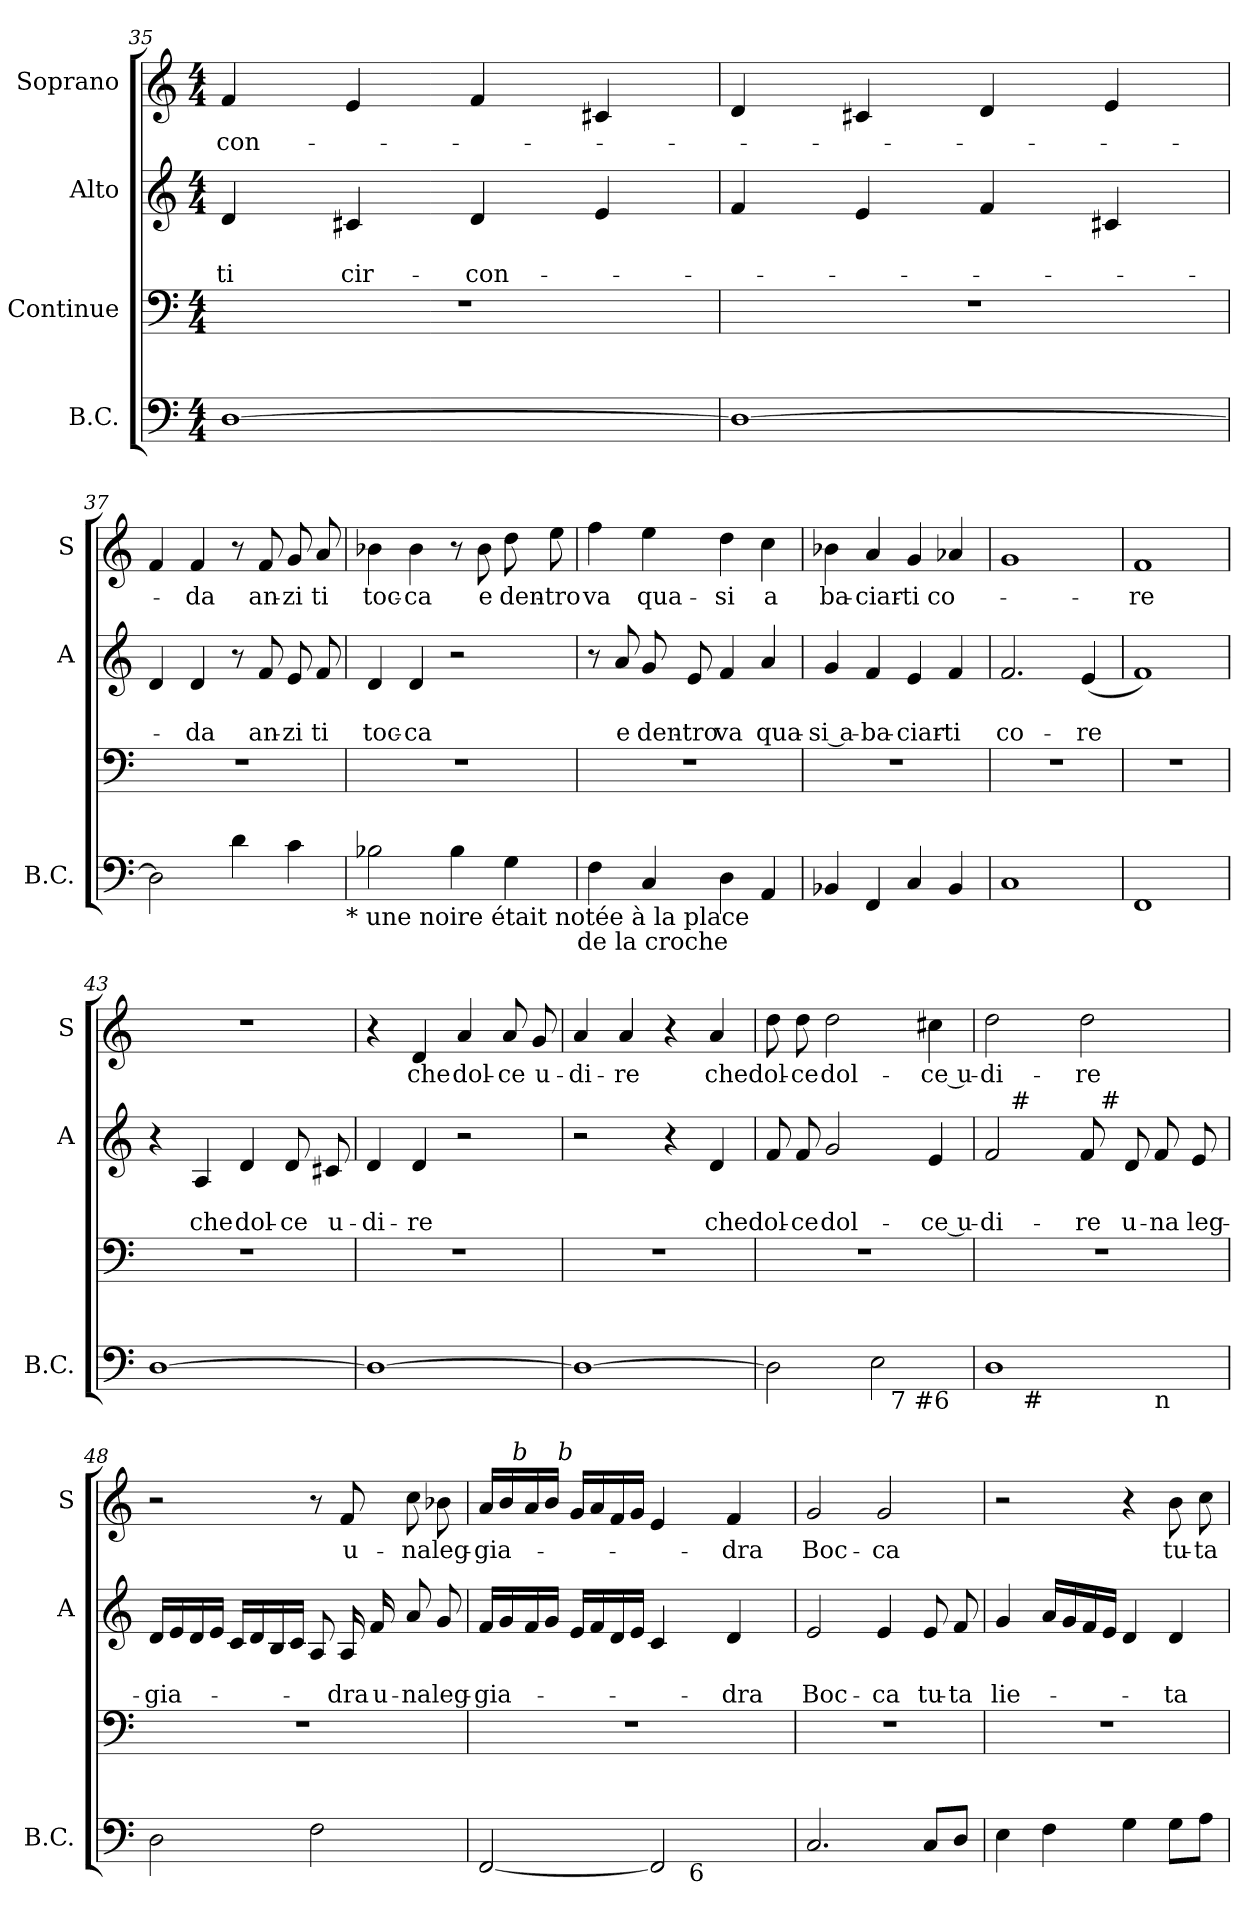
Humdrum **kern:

**kern	**kern	**kern	**text	**text	**kern	**text
*part4	*part3	*part2	*part2	*part2	*part1	*part1
*staff4	*staff3	*staff2	*staff2	*staff2	*staff1	*staff1
*I"B.C.	*I"Continue	*I"Alto	*	*	*I"Soprano	*
*I'B.C.	*	*I'A	*	*	*I'S	*
*clefF4	*clefF4	*clefG2	*	*	*clefG2	*
*k[]	*k[]	*k[]	*	*	*k[]	*
*C:	*C:	*C:	*	*	*C:	*
*M4/4	*M4/4	*M4/4	*	*	*M4/4	*
=35	=35	=35	=35	=35	=35	=35
!	!	!	!	!LO:LY:b	!	!LO:LY:b
[>1D	1r	4d/	.	ti	4f/	-con-
!	!	!	!	!LO:LY:b	!	!
.	.	4c#X/	.	cir-	4e/	.
!	!	!	!	!LO:LY:b:rj	!	!
.	.	4d/	.	-con-	4f/	.
.	.	4e/	.	.	4c#X/	.
=36	=36	=36	=36	=36	=36	=36
1D_	1r	4f/	.	.	4d/	.
.	.	4e/	.	.	4c#X/	.
.	.	4f/	.	.	4d/	.
.	.	4c#X/	.	.	4e/	.
!!LO:LB:g=z
=37	=37	=37	=37	=37	=37	=37
2D\]	1r	4d/	.	.	4f/	.
!	!	!	!	!LO:LY:b	!	!LO:LY:b
.	.	4d/	.	-da	4f/	-da
4d\	.	8r	.	.	8r	.
!	!	!	!	!LO:LY:b	!	!LO:LY:b
.	.	8f/	.	an-	8f/	an-
!	!	!	!	!LO:LY:b:rj	!	!LO:LY:b:rj
4c\	.	8e/	.	-zi	8g/	-zi
!	!	!	!	!LO:LY:b	!	!LO:LY:b
.	.	8f/	.	ti	8a/	ti
!LO:TX:b:t=* une noire était notée à la place	!	!	!	!	!	!
=38	=38	=38	=38	=38	=38	=38
!	!	!	!	!LO:LY:b	!	!LO:LY:b
2B-X\	1r	4d/	.	toc-	4b-X\	toc-
!	!	!	!	!LO:LY:b	!	!LO:LY:b
.	.	4d/	.	-ca	4b-\	-ca
4B-\	.	2r	.	.	8r	.
!	!	!	!	!	!	!LO:LY:b
.	.	.	.	.	8b-\	e
!	!	!	!	!	!	!LO:LY:b
4G\	.	.	.	.	8dd\	den-
!	!	!	!	!	!	!LO:LY:b:rj
.	.	.	.	.	8ee\	-tro
!LO:TX:b:t=de la croche	!	!	!	!	!	!
=39	=39	=39	=39	=39	=39	=39
!	!	!	!	!	!	!LO:LY:b
4F\	1r	8r	.	.	4ff\	va
!	!	!	!	!LO:LY:b	!	!
.	.	8a/	.	e	.	.
!	!	!	!	!LO:LY:b	!	!LO:LY:b
4C/	.	8g/	.	den-	4ee>\	qua-
!	!	!	!	!LO:LY:b:rj	!	!
.	.	8e/	.	-tro	.	.
!	!	!	!	!LO:LY:b	!	!LO:LY:b
4D\	.	4f/	.	va	4dd\	-si
!	!	!	!	!LO:LY:b	!	!LO:LY:b
4AA/	.	4a/	.	qua-	4cc\	a
=40	=40	=40	=40	=40	=40	=40
!	!	!	!	!LO:LY:b	!	!LO:LY:b
4BB-X/	1r	4g/	.	-si a-	4b-X\	ba-
!	!	!	!	!LO:LY:b	!	!LO:LY:b
4FF/	.	4f/	.	-ba-	4a/	-ciar-
!	!	!	!	!LO:LY:b	!	!LO:LY:b
4C/	.	4e/	.	-ciar-	4g/	-ti
!	!	!	!	!LO:LY:b	!	!LO:LY:b
4BB-/	.	4f/	.	-ti	4a-X/	co-
!!LO:PB:g=z
=41	=41	=41	=41	=41	=41	=41
!	!	!	!	!LO:LY:b	!	!
1C	1r	2.f/	.	co-	1g	.
!	!	!	!	!LO:LY:b	!	!
.	.	(<4e/	.	-re	.	.
=42	=42	=42	=42	=42	=42	=42
!	!	!	!	!	!	!LO:LY:b
1FF	1r	1f)	.	.	1f	-re
=43	=43	=43	=43	=43	=43	=43
[>1D	1r	4r	.	.	1r	.
!	!	!	!	!LO:LY:b	!	!
.	.	4A/	.	che	.	.
!	!	!	!	!LO:LY:b	!	!
.	.	4d/	.	dol-	.	.
!	!	!	!	!LO:LY:b	!	!
.	.	8d/	.	-ce	.	.
!	!	!	!	!LO:LY:b	!	!
.	.	8c#X/	.	u-	.	.
=44	=44	=44	=44	=44	=44	=44
!	!	!	!	!LO:LY:b	!	!
1D_	1r	4d/	.	-di-	4r	.
!	!	!	!	!LO:LY:b	!	!LO:LY:b
.	.	4d/	.	-re	4d/	che
!	!	!	!	!	!	!LO:LY:b
.	.	2r	.	.	4a/	dol-
!	!	!	!	!	!	!LO:LY:b:rj
.	.	.	.	.	8a/	-ce
!	!	!	!	!	!	!LO:LY:b
.	.	.	.	.	8g/	u-
=45	=45	=45	=45	=45	=45	=45
!	!	!	!	!	!	!LO:LY:b
1D_	1r	2r	.	.	4a/	-di-
!	!	!	!	!	!	!LO:LY:b
.	.	.	.	.	4a/	-re
.	.	4r	.	.	4r	.
!	!	!	!	!LO:LY:b	!	!LO:LY:b
.	.	4d/	.	che	4a/	che
=46	=46	=46	=46	=46	=46	=46
!	!	!	!	!LO:LY:b	!	!LO:LY:b
*^	*	*	*	*	*	*
2D\]	2ryy	1r	8f/	.	dol-	8dd\	dol-
!	!	!	!	!	!LO:LY:b:rj	!	!LO:LY:b:rj
.	.	.	8f/	.	-ce	8dd\	-ce
!	!	!	!	!	!LO:LY:b	!	!LO:LY:b
.	.	.	2g/	.	dol-	2dd\	dol-
2E\	16ryy	.	.	.	.	.	.
!	!LO:TX:b:t=7 #6	!	!	!	!	!	!
.	4..ryy	.	.	.	.	.	.
!	!	!	!	!	!LO:LY:b	!	!LO:LY:b
.	.	.	4e/	.	-ce u-	4cc#X\	-ce u-
!!LO:LB:g=z
=47	=47	=47	=47	=47	=47	=47	=47
!	!	!	!	!	!LO:LY:b	!	!LO:LY:b
*	*^	*	*^	*	*	*	*
*	*	*	*	*	*^	*	*	*	*
1D	8ryy	2.ryy	1r	2f/	16.ryy	2ryy	.	-di-	2dd\	-di-
!	!	!	!	!	!LO:TX:a:t=#	!	!	!	!	!
.	.	.	.	.	2ryy	.	.	.	.	.
!	!LO:TX:b:t=#	!	!	!	!	!	!	!	!	!
.	2..ryy	.	.	.	.	.	.	.	.	.
!	!	!	!	!	!	!	!	!LO:LY:b	!	!LO:LY:b
.	.	.	.	8f/	.	16ryy	.	-re	2dd\	-re
!	!	!	!	!	!	!LO:TX:a:t=#	!	!	!	!
.	.	.	.	.	.	4..ryy	.	.	.	.
.	.	.	.	.	4ryy	.	.	.	.	.
!	!	!	!	!	!	!	!	!LO:LY:b	!	!
.	.	.	.	8d/	.	.	.	u-	.	.
!	!	!LO:TX:b:t=n	!	!	!	!	!	!	!	!
!	!	!	!	!	!	!	!	!LO:LY:b	!	!
.	.	4ryy	.	8f/	.	.	.	-na	.	.
.	.	.	.	.	8ryy	.	.	.	.	.
!	!	!	!	!	!	!	!	!LO:LY:b	!	!
.	.	.	.	8e/	.	.	.	leg-	.	.
.	.	.	.	.	32ryy	.	.	.	.	.
=48	=48	=48	=48	=48	=48	=48	=48	=48	=48	=48
!	!	!	!	!	!	!	!	!LO:LY:b	!	!
*v	*v	*v	*	*v	*v	*v	*	*	*	*
2D\	1r	16d/LL	.	-gia-	2r	.
.	.	16e/	.	.	.	.
.	.	16d/	.	.	.	.
.	.	16e/JJ	.	.	.	.
.	.	16c/LL	.	.	.	.
.	.	16d/	.	.	.	.
.	.	16B/	.	.	.	.
.	.	16c/JJ	.	.	.	.
2F\	.	8A/	.	.	8r	.
!	!	!	!	!LO:LY:b	!	!LO:LY:b
.	.	16A/	.	-dra	8f/	u-
!	!	!	!	!LO:LY:b	!	!
.	.	16f/	.	u-	.	.
!	!	!	!	!LO:LY:b:rj	!	!LO:LY:b
.	.	8a/	.	-na	8cc\	-na
!	!	!	!	!LO:LY:b	!	!LO:LY:b
.	.	8g/	.	leg-	8b-X\	leg-
=49	=49	=49	=49	=49	=49	=49
!	!	!	!	!LO:LY:b	!	!LO:LY:b
*^	*	*	*	*	*^	*
*	*	*	*	*	*	*	*^	*
[<2FF/	2ryy	1r	16f/LL	.	-gia-	16a/LL	16.ryy	8..ryy	-gia-
.	.	.	16g/	.	.	16b/	.	.	.
!	!	!	!	!	!	!	!LO:TX:a:i:t=b	!	!
.	.	.	.	.	.	.	2ryy	.	.
.	.	.	16f/	.	.	16a/	.	.	.
.	.	.	16g/JJ	.	.	16b/JJ	.	.	.
!	!	!	!	!	!	!	!	!LO:TX:a:i:t=b	!
.	.	.	.	.	.	.	.	2ryy	.
.	.	.	16e/LL	.	.	16g/LL	.	.	.
.	.	.	16f/	.	.	16a/	.	.	.
.	.	.	16d/	.	.	16f/	.	.	.
.	.	.	16e/JJ	.	.	16g/JJ	.	.	.
2FF/]	8ryy	.	4c/	.	.	4e/	.	.	.
.	.	.	.	.	.	.	4ryy	.	.
!	!LO:TX:b:t=6	!	!	!	!	!	!	!	!
.	4.ryy	.	.	.	.	.	.	.	.
.	.	.	.	.	.	.	.	4ryy	.
!	!	!	!	!	!LO:LY:b	!	!	!	!LO:LY:b
.	.	.	4d/	.	-dra	4f/	.	.	-dra
.	.	.	.	.	.	.	8ryy	.	.
.	.	.	.	.	.	.	32ryy	32ryy	.
!!LO:LB:g=z
=50	=50	=50	=50	=50	=50	=50	=50	=50	=50
!	!	!	!	!	!LO:LY:b	!	!	!	!LO:LY:b
*v	*v	*	*	*	*	*v	*v	*v	*
2.C/	1r	2e/	.	Boc-	2g/	Boc-
!	!	!	!	!LO:LY:b	!	!LO:LY:b
.	.	4e/	.	-ca	2g/	-ca
!	!	!	!	!LO:LY:b	!	!
8C/L	.	8e/	.	tu-	.	.
!	!	!	!	!LO:LY:b:rj	!	!
8D/J	.	8f/	.	-ta	.	.
=51	=51	=51	=51	=51	=51	=51
!	!	!	!	!LO:LY:b	!	!
4E\	1r	4g/	.	lie-	2r	.
4F\	.	16a/LL	.	.	.	.
.	.	16g/	.	.	.	.
.	.	16f/	.	.	.	.
.	.	16e/JJ	.	.	.	.
4G\	.	4d/	.	.	4r	.
!	!	!	!	!LO:LY:b	!	!LO:LY:b
8G\L	.	4d/	.	-ta	8b\	tu-
!	!	!	!	!	!	!LO:LY:b:rj
8A\J	.	.	.	.	8cc\	-ta
=	=	=	=	=	=	=
*-	*-	*-	*-	*-	*-	*-
